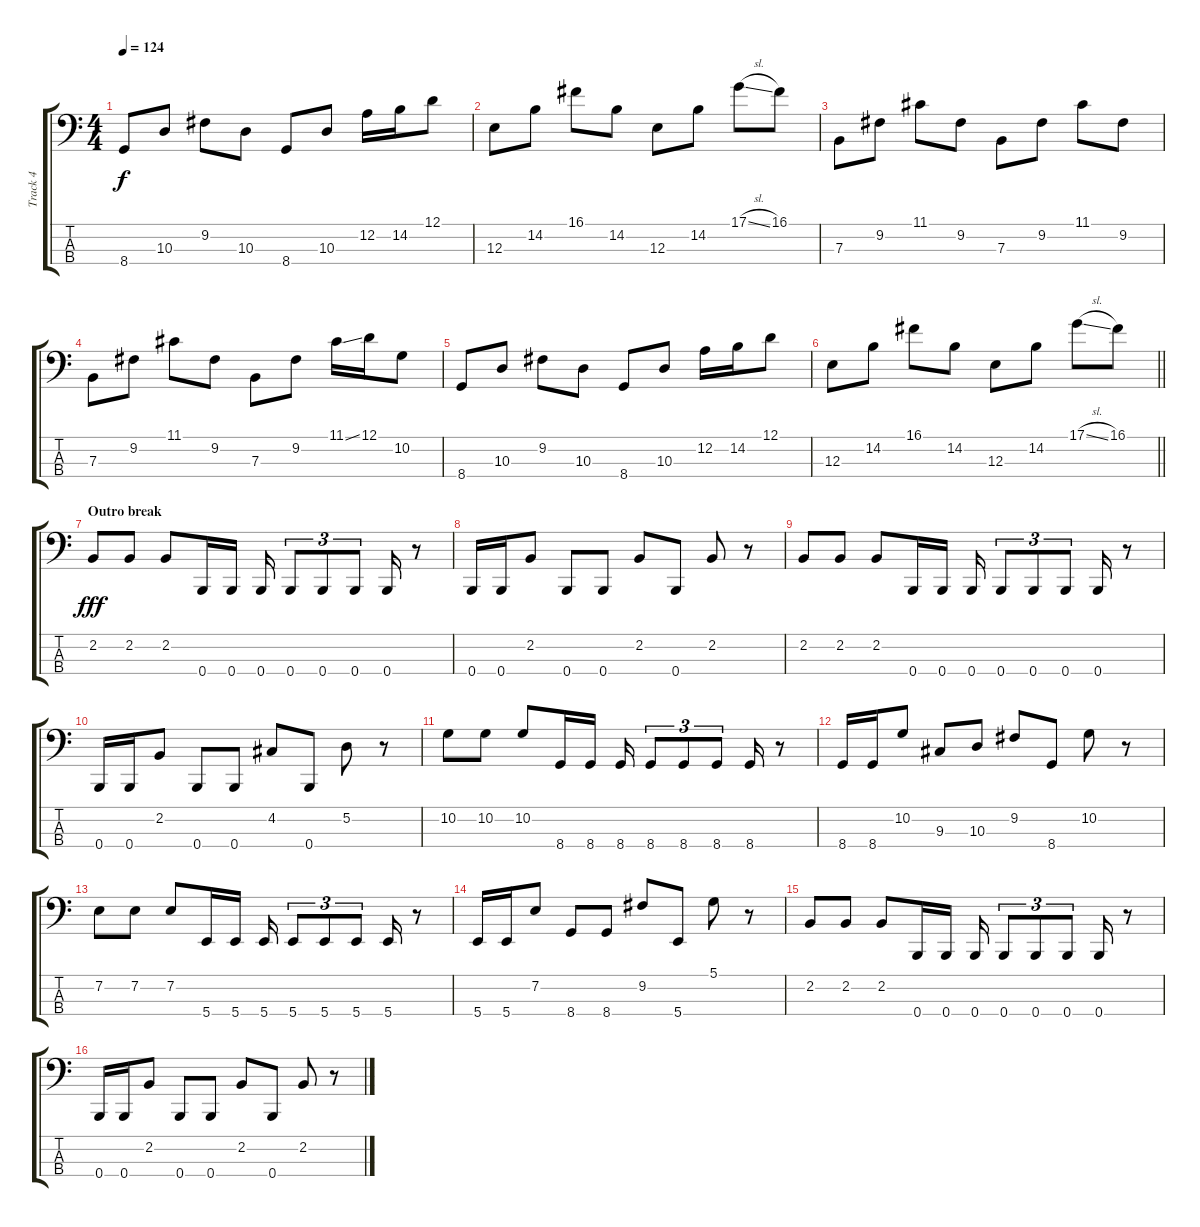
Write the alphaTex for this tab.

\track ("Track 4" "Track 4") {instrument synthbass2}
\staff {score tabs}
\tuning (D2 A1 E1 B0) {hide}
\ts (4 4)
\tempo 124
\clef f4
\ks c
8.4.8{dy f} 10.3.8 9.2.8 10.3.8 8.4.8 10.3.8 12.2.16 14.2.16 12.1.8 |
12.3.8 14.2.8 16.1.8 14.2.8 12.3.8 14.2.8 17.1{sl}.8 16.1.8 |
7.3.8 9.2.8 11.1.8 9.2.8 7.3.8 9.2.8 11.1.8 9.2.8 |
7.3.8 9.2.8 11.1.8 9.2.8 7.3.8 9.2.8 11.1{ss}.16 12.1.16 10.2.8 |
8.4.8 10.3.8 9.2.8 10.3.8 8.4.8 10.3.8 12.2.16 14.2.16 12.1.8 |
\barLineRight lightlight
12.3.8 14.2.8 16.1.8 14.2.8 12.3.8 14.2.8 17.1{sl}.8 16.1.8 |
\section ("" "Outro break")
2.2.8{dy fff} 2.2.8 2.2.8 0.4.16 0.4.16 0.4.16 0.4.8{tu (3 2)} 0.4.8{tu (3 2)} 0.4.8{tu (3 2)} 0.4.16 r.8 |
0.4.16 0.4.16 2.2.8 0.4.8 0.4.8 2.2.8 0.4.8 2.2.8 r.8 |
2.2.8 2.2.8 2.2.8 0.4.16 0.4.16 0.4.16 0.4.8{tu (3 2)} 0.4.8{tu (3 2)} 0.4.8{tu (3 2)} 0.4.16 r.8 |
0.4.16 0.4.16 2.2.8 0.4.8 0.4.8 4.2.8 0.4.8 5.2.8 r.8 |
10.2.8 10.2.8 10.2.8 8.4.16 8.4.16 8.4.16 8.4.8{tu (3 2)} 8.4.8{tu (3 2)} 8.4.8{tu (3 2)} 8.4.16 r.8 |
8.4.16 8.4.16 10.2.8 9.3.8 10.3.8 9.2.8 8.4.8 10.2.8 r.8 |
7.2.8 7.2.8 7.2.8 5.4.16 5.4.16 5.4.16 5.4.8{tu (3 2)} 5.4.8{tu (3 2)} 5.4.8{tu (3 2)} 5.4.16 r.8 |
5.4.16 5.4.16 7.2.8 8.4.8 8.4.8 9.2.8 5.4.8 5.1.8 r.8 |
2.2.8 2.2.8 2.2.8 0.4.16 0.4.16 0.4.16 0.4.8{tu (3 2)} 0.4.8{tu (3 2)} 0.4.8{tu (3 2)} 0.4.16 r.8 |
0.4.16 0.4.16 2.2.8 0.4.8 0.4.8 2.2.8 0.4.8 2.2.8 r.8
